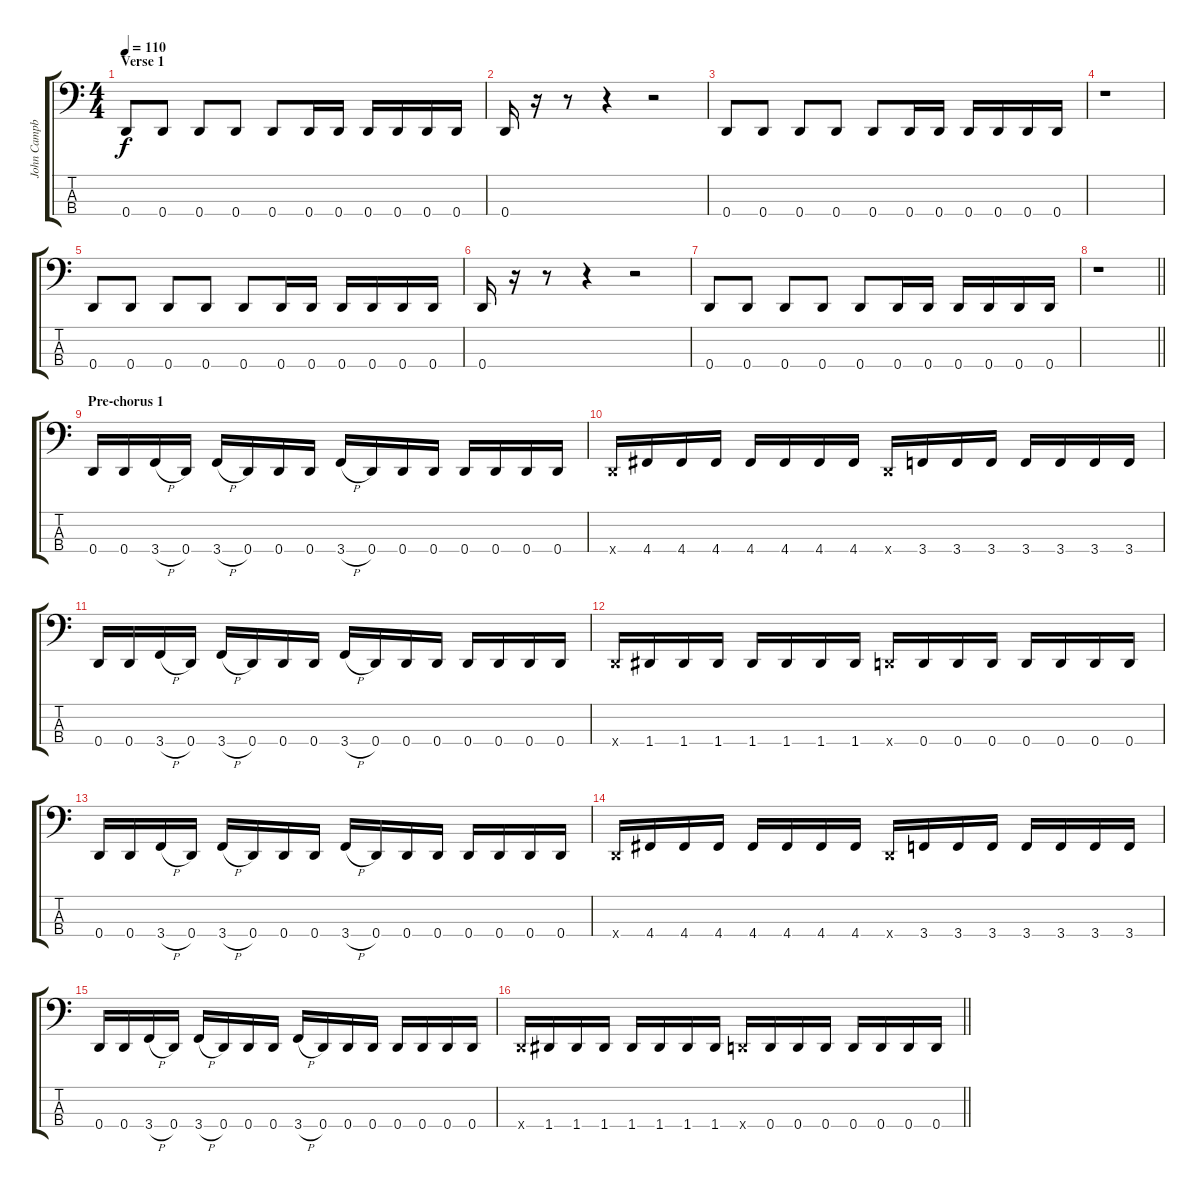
\track ("John Campbell" "John Campb") {instrument electricbasspick}
\staff {score tabs}
\tuning (G2 D2 A1 D1) {hide}
\ts (4 4)
\section ("" "Verse 1")
\tempo 110
\clef f4
\ks c
0.4.8{dy f} 0.4.8 0.4.8 0.4.8 0.4.8 0.4.16 0.4.16 0.4.16 0.4.16 0.4.16 0.4.16 |
0.4.16 r.16 r.8 r.4 r.2 |
0.4.8 0.4.8 0.4.8 0.4.8 0.4.8 0.4.16 0.4.16 0.4.16 0.4.16 0.4.16 0.4.16 |
r.1 |
0.4.8 0.4.8 0.4.8 0.4.8 0.4.8 0.4.16 0.4.16 0.4.16 0.4.16 0.4.16 0.4.16 |
0.4.16 r.16 r.8 r.4 r.2 |
0.4.8 0.4.8 0.4.8 0.4.8 0.4.8 0.4.16 0.4.16 0.4.16 0.4.16 0.4.16 0.4.16 |
\barLineRight lightlight
r.1 |
\section ("" "Pre-chorus 1")
0.4.16 0.4.16 3.4{h}.16 0.4.16 3.4{h}.16 0.4.16 0.4.16 0.4.16 3.4{h}.16 0.4.16 0.4.16 0.4.16 0.4.16 0.4.16 0.4.16 0.4.16 |
0.4{x}.16 4.4.16 4.4.16 4.4.16 4.4.16 4.4.16 4.4.16 4.4.16 0.4{x}.16 3.4.16 3.4.16 3.4.16 3.4.16 3.4.16 3.4.16 3.4.16 |
0.4.16 0.4.16 3.4{h}.16 0.4.16 3.4{h}.16 0.4.16 0.4.16 0.4.16 3.4{h}.16 0.4.16 0.4.16 0.4.16 0.4.16 0.4.16 0.4.16 0.4.16 |
0.4{x}.16 1.4.16 1.4.16 1.4.16 1.4.16 1.4.16 1.4.16 1.4.16 0.4{x}.16 0.4.16 0.4.16 0.4.16 0.4.16 0.4.16 0.4.16 0.4.16 |
0.4.16 0.4.16 3.4{h}.16 0.4.16 3.4{h}.16 0.4.16 0.4.16 0.4.16 3.4{h}.16 0.4.16 0.4.16 0.4.16 0.4.16 0.4.16 0.4.16 0.4.16 |
0.4{x}.16 4.4.16 4.4.16 4.4.16 4.4.16 4.4.16 4.4.16 4.4.16 0.4{x}.16 3.4.16 3.4.16 3.4.16 3.4.16 3.4.16 3.4.16 3.4.16 |
0.4.16 0.4.16 3.4{h}.16 0.4.16 3.4{h}.16 0.4.16 0.4.16 0.4.16 3.4{h}.16 0.4.16 0.4.16 0.4.16 0.4.16 0.4.16 0.4.16 0.4.16 |
\barLineRight lightlight
0.4{x}.16 1.4.16 1.4.16 1.4.16 1.4.16 1.4.16 1.4.16 1.4.16 0.4{x}.16 0.4.16 0.4.16 0.4.16 0.4.16 0.4.16 0.4.16 0.4.16
